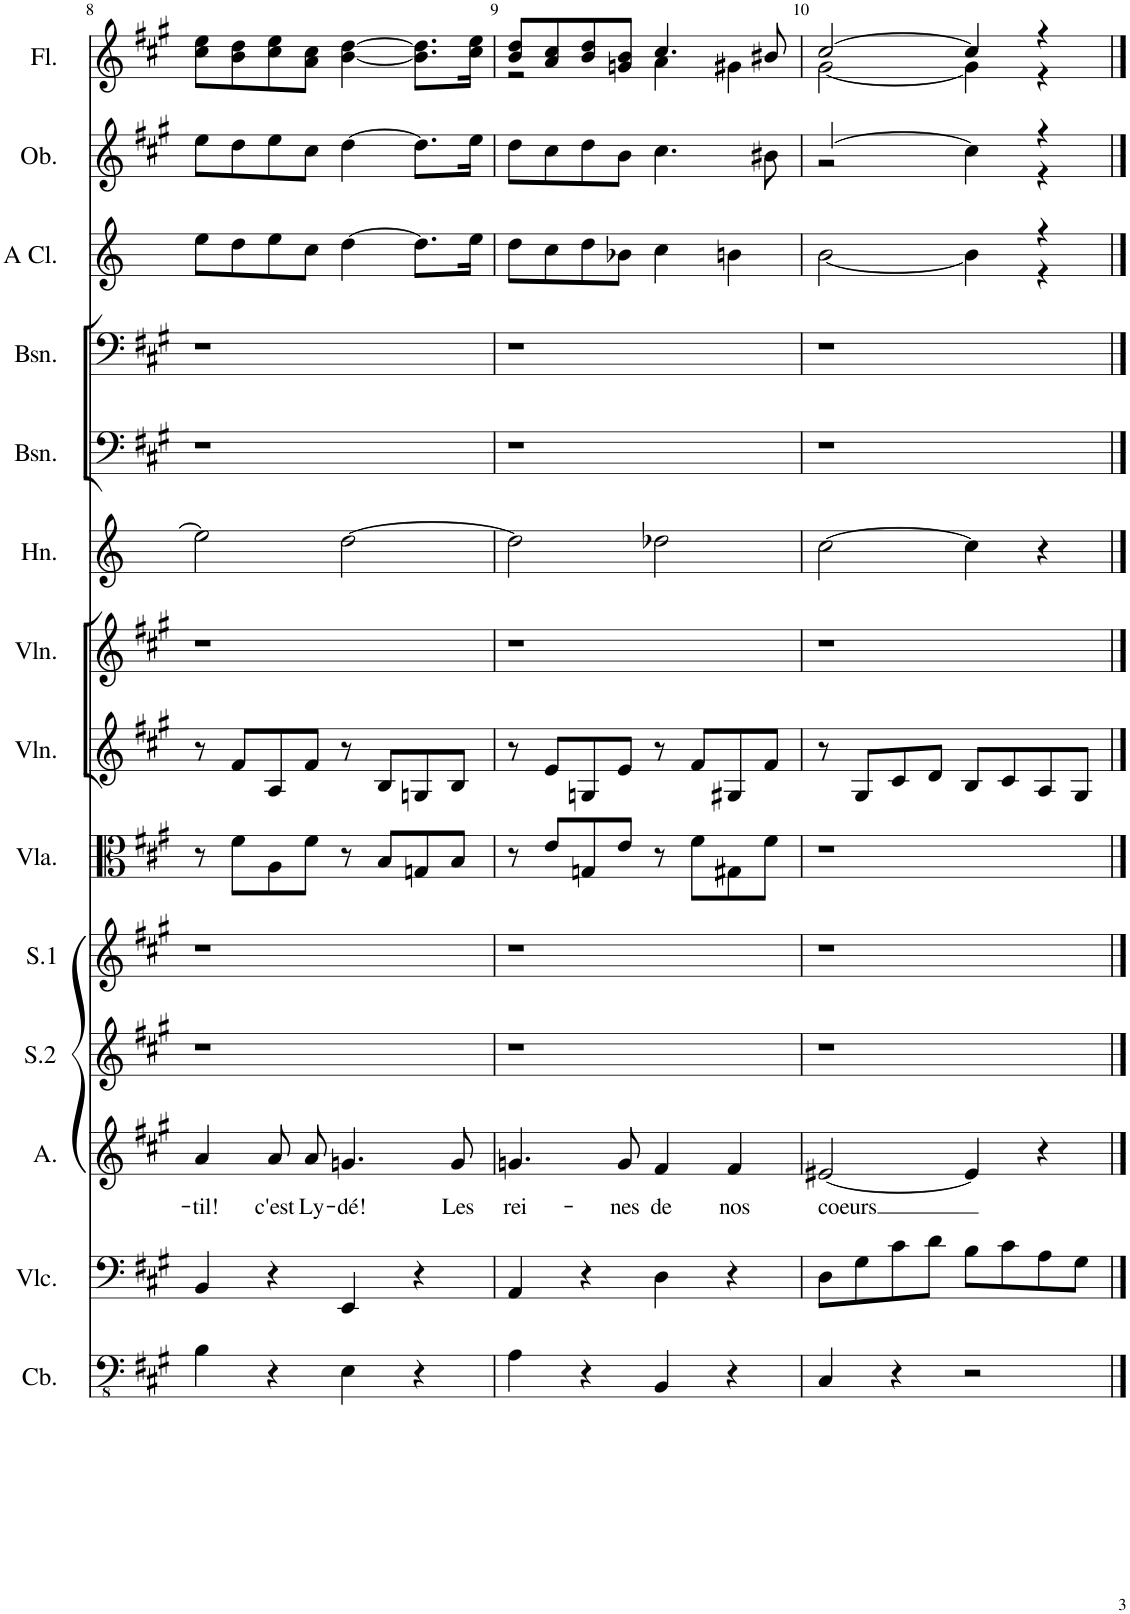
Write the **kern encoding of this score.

**kern	**kern	**kern	**text	**kern	**kern	**kern	**kern	**kern	**kern	**kern	**kern	**kern	**kern	**kern
*part14	*part13	*part12	*part12	*part11	*part10	*part9	*part8	*part7	*part6	*part5	*part4	*part3	*part2	*part1
*staff14	*staff13	*staff12	*staff12	*staff11	*staff10	*staff9	*staff8	*staff7	*staff6	*staff5	*staff4	*staff3	*staff2	*staff1
*I"Contrabass	*I"Violoncello	*I"Alto	*	*I"Soprano 2	*I"Soprano 1	*I"Viola	*I"Violin	*I"Violin	*I"Horn	*I"Bassoon	*I"Bassoon	*I"A Clarinet	*I"Oboe	*I"Flute
*I'Cb.	*I'Vlc.	*I'A.	*	*I'S.2	*I'S.1	*I'Vla.	*I'Vln.	*I'Vln.	*I'Hn.	*I'Bsn.	*I'Bsn.	*I'A Cl.	*I'Ob.	*I'Fl.
!!LO:PB:g=z
*clefFv4	*clefF4	*clefG2	*	*clefG2	*clefG2	*clefC3	*clefG2	*clefG2	*clefG2	*clefF4	*clefF4	*clefG2	*clefG2	*clefG2
*Trd7c12	*	*	*	*	*	*	*	*	*Trd4c7	*	*	*Trd2c3	*	*
*k[f#c#g#]	*k[f#c#g#]	*k[f#c#g#]	*	*k[f#c#g#]	*k[f#c#g#]	*k[f#c#g#]	*k[f#c#g#]	*k[f#c#g#]	*k[]	*k[f#c#g#]	*k[f#c#g#]	*k[]	*k[f#c#g#]	*k[f#c#g#]
*M4/4	*M4/4	*M4/4	*	*M4/4	*M4/4	*M4/4	*M4/4	*M4/4	*M4/4	*M4/4	*M4/4	*M4/4	*M4/4	*M4/4
=8	=8	=8	=8	=8	=8	=8	=8	=8	=8	=8	=8	=8	=8	=8
!	!	!	!LO:LY:b	!	!	!	!	!	!	!	!	!	!	!
4BB\	4BB/	4a/	-til!	1r	1r	8r	8r	1r	2ee\]	1r	1r	8ee\L	8ee\L	8cc#\ 8ee\L
.	.	.	.	.	.	8f#\L	8f#/L	.	.	.	.	8dd\	8dd\	8b\ 8dd\
!	!	!	!LO:LY:b	!	!	!	!	!	!	!	!	!	!	!
4r	4r	8a/L	c'est	.	.	8A\	8A/	.	.	.	.	8ee\	8ee\	8cc#\ 8ee\
!	!	!	!LO:LY:b	!	!	!	!	!	!	!	!	!	!	!
.	.	8a/J	Ly-	.	.	8f#\J	8f#/J	.	.	.	.	8cc\J	8cc#\J	8a\ 8cc#\J
!	!	!	!LO:LY:b	!	!	!	!	!	!	!	!	!	!	!
4EE\	4EE/	4.gn/	-dé!	.	.	8r	8r	.	[2dd\	.	.	[4dd\	[4dd\	[4b\ [4dd\
.	.	.	.	.	.	8B/L	8B/L	.	.	.	.	.	.	.
4r	4r	.	.	.	.	8Gn/	8Gn/	.	.	.	.	8.dd\L]	8.dd\L]	8.b\] 8.dd\]L
!	!	!	!LO:LY:b	!	!	!	!	!	!	!	!	!	!	!
.	.	8g/	Les	.	.	8B/J	8B/J	.	.	.	.	.	.	.
.	.	.	.	.	.	.	.	.	.	.	.	16ee\Jk	16ee\Jk	16cc#\ 16ee\Jk
=9	=9	=9	=9	=9	=9	=9	=9	=9	=9	=9	=9	=9	=9	=9
!	!	!	!LO:LY:b	!	!	!	!	!	!	!	!	!	!	!
*	*	*	*	*	*	*	*	*	*	*	*	*^	*^	*^
4AA\	4AA/	4.gn/	rei-	1r	1r	8r	8r	1r	2dd\]	1r	1r	8dd\L	2ryy	8dd\L	2ryy	8b/ 8dd/L	2r
.	.	.	.	.	.	8e/L	8e/L	.	.	.	.	8cc\	.	8cc#\	.	8a/ 8cc#/	.
4r	4r	.	.	.	.	8Gn/	8Gn/	.	.	.	.	8dd\	.	8dd\	.	8b/ 8dd/	.
!	!	!	!LO:LY:b	!	!	!	!	!	!	!	!	!	!	!	!	!	!
.	.	8g/	-nes	.	.	8e/J	8e/J	.	.	.	.	8b-X\J	.	8b\J	.	8gn/ 8b/J	.
!	!	!	!LO:LY:b	!	!	!	!	!	!	!	!	!	!	!	!	!	!
4BBB/	4D\	4f#/	de	.	.	8r	8r	.	2dd-X\	.	.	4.ryy	4cc\	4.cc#\	4ryy	4.cc#/	4a\
.	.	.	.	.	.	8f#\L	8f#/L	.	.	.	.	.	.	.	.	.	.
!	!	!	!LO:LY:b	!	!	!	!	!	!	!	!	!	!	!	!	!	!
4r	4r	4f#/	nos	.	.	8G#X\	8G#X/	.	.	.	.	.	4bn\	.	4ryy	.	4g#X\
.	.	.	.	.	.	8f#\J	8f#/J	.	.	.	.	8ryy	.	8b#X\	.	8b#X/	.
=10	=10	=10	=10	=10	=10	=10	=10	=10	=10	=10	=10	=10	=10	=10	=10	=10	=10
!	!	!	!LO:LY:b	!	!	!	!	!	!	!	!	!	!	!	!	!	!
4CC#/	8D\L	[2e#X/	coeurs	1r	1r	1r	8r	1r	[2cc\	1r	1r	2ryy	[2b\	[2cc#/	2r	[2cc#/	[2g#\
.	8G#\	.	.	.	.	.	8G#/L	.	.	.	.	.	.	.	.	.	.
4r	8c#\	.	.	.	.	.	8c#/	.	.	.	.	.	.	.	.	.	.
.	8d\J	.	.	.	.	.	8d/J	.	.	.	.	.	.	.	.	.	.
2r	8B\L	4e#/]	.	.	.	.	8B/L	.	4cc\]	.	.	4ryy	4b\]	4cc#\]	4ryy	4cc#/]	4g#\]
.	8c#\	.	.	.	.	.	8c#/	.	.	.	.	.	.	.	.	.	.
.	8A\	4r	.	.	.	.	8A/	.	4r	.	.	4r	4r	4r	4r	4r	4r
.	8G#\J	.	.	.	.	.	8G#/J	.	.	.	.	.	.	.	.	.	.
*	*	*	*	*	*	*	*	*	*	*	*	*v	*v	*	*	*v	*v
*	*	*	*	*	*	*	*	*	*	*	*	*	*v	*v	*
==	==	==	==	==	==	==	==	==	==	==	==	==	==	==
*-	*-	*-	*-	*-	*-	*-	*-	*-	*-	*-	*-	*-	*-	*-
